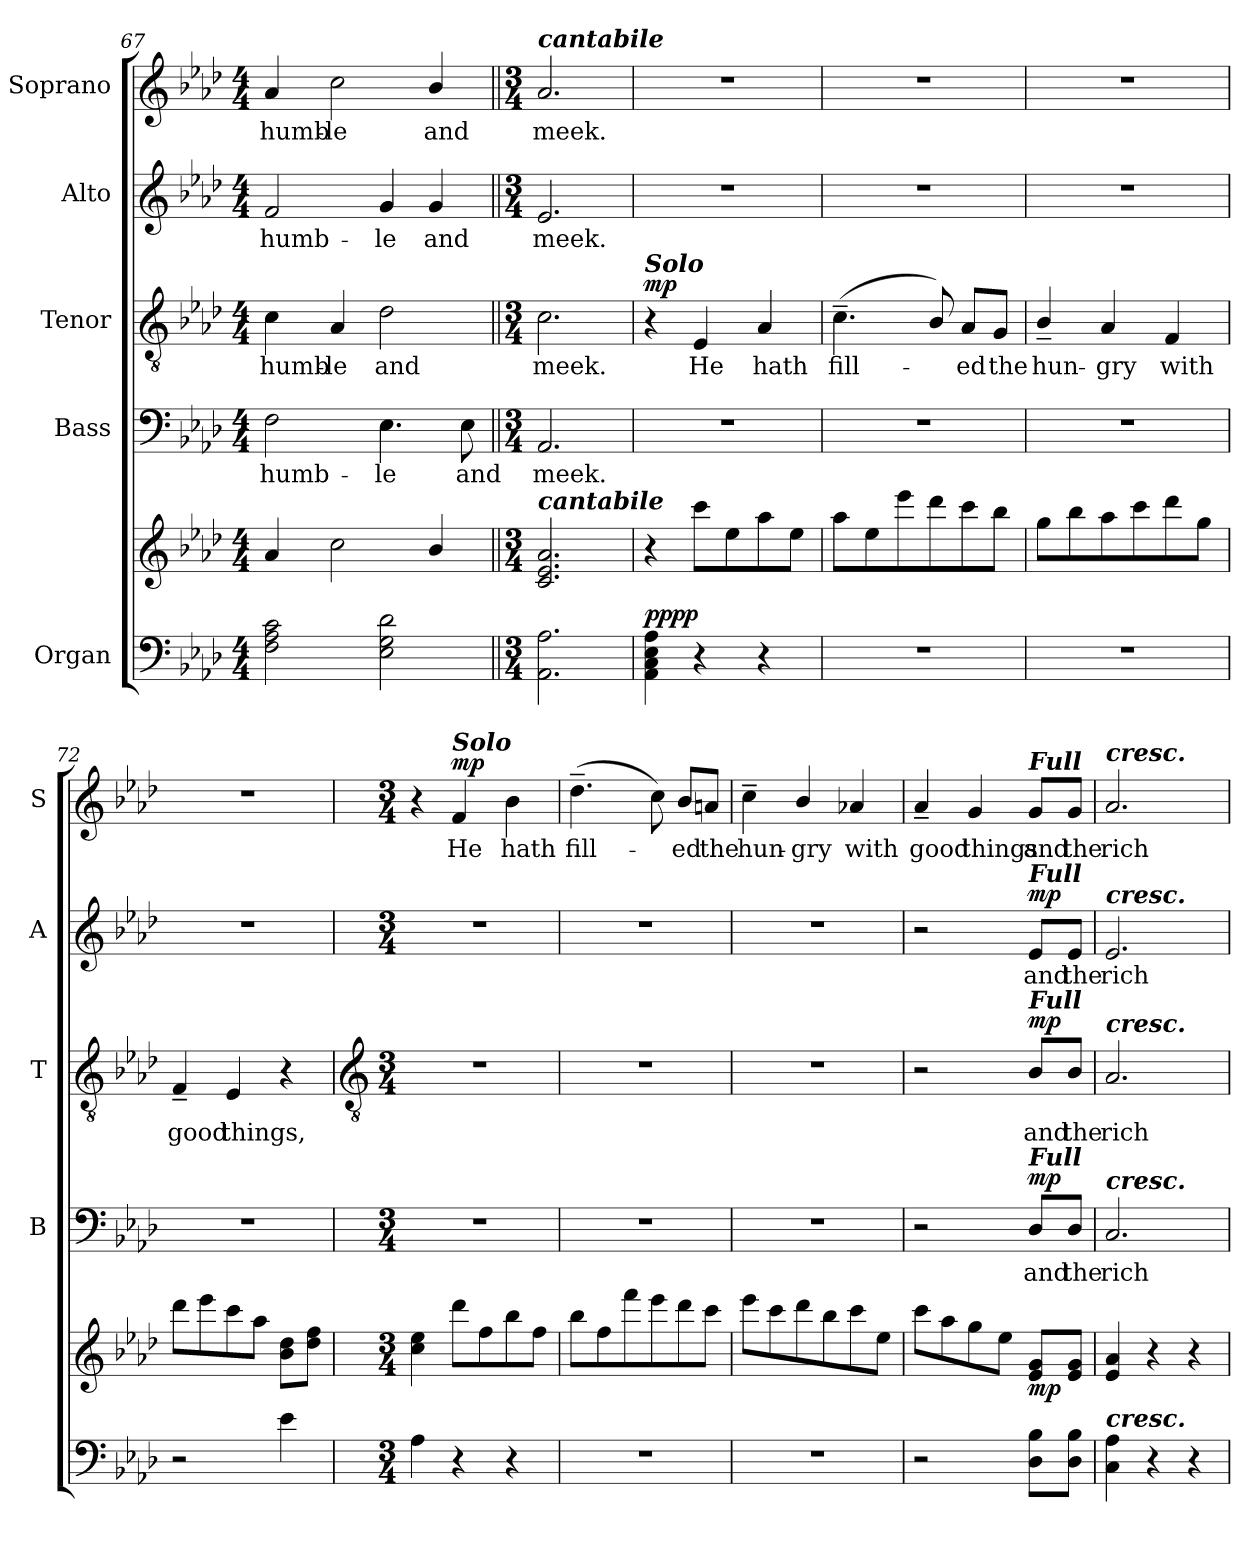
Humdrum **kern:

**kern	**kern	**dynam	**kern	**text	**dynam	**kern	**text	**dynam	**kern	**text	**dynam	**kern	**text	**dynam
*part5	*part5	*part5	*part4	*part4	*part4	*part3	*part3	*part3	*part2	*part2	*part2	*part1	*part1	*part1
*staff6	*staff5	*staff5/6	*staff4	*staff4	*staff4	*staff3	*staff3	*staff3	*staff2	*staff2	*staff2	*staff1	*staff1	*staff1
*I"Organ	*	*	*I"Bass	*	*	*I"Tenor	*	*	*I"Alto	*	*	*I"Soprano	*	*
*	*	*	*I'B	*	*	*I'T	*	*	*I'A	*	*	*I'S	*	*
!!LO:LB:g=z
*clefF4	*clefG2	*	*clefF4	*	*	*clefGv2	*	*	*clefG2	*	*	*clefG2	*	*
*k[b-e-a-d-]	*k[b-e-a-d-]	*	*k[b-e-a-d-]	*	*	*k[b-e-a-d-]	*	*	*k[b-e-a-d-]	*	*	*k[b-e-a-d-]	*	*
*A-:	*A-:	*	*A-:	*	*	*A-:	*	*	*A-:	*	*	*A-:	*	*
*M4/4	*M4/4	*	*M4/4	*	*	*M4/4	*	*	*M4/4	*	*	*M4/4	*	*
=67	=67	=67	=67	=67	=67	=67	=67	=67	=67	=67	=67	=67	=67	=67
!	!	!	!	!LO:LY:b	!	!	!LO:LY:b	!	!	!LO:LY:b	!	!	!LO:LY:b	!
2F 2A- 2c	4a-	.	2F	humb-	.	4c	humb-	.	2f	humb-	.	4a-	humb-	.
!	!	!	!	!	!	!	!LO:LY:b	!	!	!	!	!	!LO:LY:b	!
.	2cc	.	.	.	.	4A-	-le	.	.	.	.	2cc	-le	.
!	!	!	!	!LO:LY:b	!	!	!LO:LY:b	!	!	!LO:LY:b	!	!	!	!
2E- 2G 2d-	.	.	4.E-	-le	.	2d-	and	.	4g	-le	.	.	.	.
!	!	!	!	!	!	!	!	!	!	!LO:LY:b	!	!	!LO:LY:b	!
.	4b-/	.	.	.	.	.	.	.	4g	and	.	4b-/	and	.
!	!	!	!	!LO:LY:b	!	!	!	!	!	!	!	!	!	!
.	.	.	8E-	and	.	.	.	.	.	.	.	.	.	.
=68||	=68||	=68||	=68||	=68||	=68||	=68||	=68||	=68||	=68||	=68||	=68||	=68||	=68||	=68||
*M3/4	*M3/4	*	*M3/4	*	*	*M3/4	*	*	*M3/4	*	*	*M3/4	*	*
*	*MM90	*	*	*	*	*	*	*	*	*	*	*MM90	*	*
!	!	!	!	!	!	!	!	!	!	!	!	!LO:TX:a:Bi:t=cantabile	!	!
!	!LO:TX:a:Bi:t=cantabile	!	!	!	!	!	!	!	!	!	!	!	!	!
!	!	!	!	!LO:LY:b	!	!	!LO:LY:b	!	!	!LO:LY:b	!	!	!LO:LY:b	!
2.AA- 2.A-	2.c 2.e- 2.a-	.	2.AA-	meek.	.	2.c	meek.	.	2.e-	meek.	.	2.a-	meek.	.
=69	=69	=69	=69	=69	=69	=69	=69	=69	=69	=69	=69	=69	=69	=69
!	!	!	!	!	!	!LO:TX:a:Bi:t=Solo	!	!	!	!	!	!	!	!
!	!	!LO:DY:a=2	!LO:N:vis=1	!	!	!	!	!	!LO:N:vis=1	!	!	!LO:N:vis=1	!	!
!	!	!LO:DY:n=1:b	!	!	!	!	!	!LO:DY:b	!	!	!	!	!	!
4AA- 4C 4E- 4A-	4r	pp pp	2.r	.	.	4r	.	mp	2.r	.	.	2.r	.	.
!	!	!	!	!	!	!	!LO:LY:b	!	!	!	!	!	!	!
4r	8cccL	.	.	.	.	4E-	He	.	.	.	.	.	.	.
.	8ee-	.	.	.	.	.	.	.	.	.	.	.	.	.
!	!	!	!	!	!	!	!LO:LY:b	!	!	!	!	!	!	!
4r	8aa-	.	.	.	.	4A-	hath	.	.	.	.	.	.	.
.	8ee-J	.	.	.	.	.	.	.	.	.	.	.	.	.
=70	=70	=70	=70	=70	=70	=70	=70	=70	=70	=70	=70	=70	=70	=70
!LO:N:vis=1	!	!	!LO:N:vis=1	!	!	!	!LO:LY:b	!	!LO:N:vis=1	!	!	!LO:N:vis=1	!	!
2.r	8aa-L	.	2.r	.	.	(<4.c~	fill-	.	2.r	.	.	2.r	.	.
.	8ee-	.	.	.	.	.	.	.	.	.	.	.	.	.
.	8eee-	.	.	.	.	.	.	.	.	.	.	.	.	.
.	8ddd-	.	.	.	.	8B-/)	.	.	.	.	.	.	.	.
!	!	!	!	!	!	!	!LO:LY:b	!	!	!	!	!	!	!
.	8ccc	.	.	.	.	8A-/L	ed	.	.	.	.	.	.	.
!	!	!	!	!	!	!	!LO:LY:b	!	!	!	!	!	!	!
.	8bb-J	.	.	.	.	8G/J	the	.	.	.	.	.	.	.
=71	=71	=71	=71	=71	=71	=71	=71	=71	=71	=71	=71	=71	=71	=71
!LO:N:vis=1	!	!	!LO:N:vis=1	!	!	!	!LO:LY:b	!	!LO:N:vis=1	!	!	!LO:N:vis=1	!	!
2.r	8ggL	.	2.r	.	.	4B-~/	hun-	.	2.r	.	.	2.r	.	.
.	8bb-	.	.	.	.	.	.	.	.	.	.	.	.	.
!	!	!	!	!	!	!	!LO:LY:b	!	!	!	!	!	!	!
.	8aa-	.	.	.	.	4A-	-gry	.	.	.	.	.	.	.
.	8ccc	.	.	.	.	.	.	.	.	.	.	.	.	.
!	!	!	!	!	!	!	!LO:LY:b	!	!	!	!	!	!	!
.	8ddd-	.	.	.	.	4F	with	.	.	.	.	.	.	.
.	8ggJ	.	.	.	.	.	.	.	.	.	.	.	.	.
=72	=72	=72	=72	=72	=72	=72	=72	=72	=72	=72	=72	=72	=72	=72
!	!	!	!LO:N:vis=1	!	!	!	!LO:LY:b	!	!LO:N:vis=1	!	!	!LO:N:vis=1	!	!
2r	8ddd-L	.	2.r	.	.	4F~	good	.	2.r	.	.	2.r	.	.
.	8eee-	.	.	.	.	.	.	.	.	.	.	.	.	.
!	!	!	!	!	!	!	!LO:LY:b	!	!	!	!	!	!	!
.	8ccc	.	.	.	.	4E-	things,	.	.	.	.	.	.	.
.	8aa-J	.	.	.	.	.	.	.	.	.	.	.	.	.
4e-	8b- 8dd-L	.	.	.	.	4r	.	.	.	.	.	.	.	.
.	8dd- 8ffJ	.	.	.	.	.	.	.	.	.	.	.	.	.
!!LO:LB:g=z
=73	=73	=73	=73	=73	=73	=73	=73	=73	=73	=73	=73	=73	=73	=73
*	*	*	*	*	*	*clefGv2	*	*	*	*	*	*	*	*
*M3/4	*M3/4	*	*M3/4	*	*	*M3/4	*	*	*M3/4	*	*	*M3/4	*	*
!	!	!	!LO:N:vis=1	!	!	!LO:N:vis=1	!	!	!LO:N:vis=1	!	!	!	!	!
4A-	4cc 4ee-	.	2.r	.	.	2.r	.	.	2.r	.	.	4r	.	.
!	!	!	!	!	!	!	!	!	!	!	!	!LO:TX:a:Bi:t=Solo	!	!
!	!	!	!	!	!	!	!	!	!	!	!	!	!LO:LY:b	!LO:DY:b
4r	8ddd-L	.	.	.	.	.	.	.	.	.	.	4f	He	mp
.	8ff	.	.	.	.	.	.	.	.	.	.	.	.	.
!	!	!	!	!	!	!	!	!	!	!	!	!	!LO:LY:b	!
4r	8bb-	.	.	.	.	.	.	.	.	.	.	4b-	hath	.
.	8ffJ	.	.	.	.	.	.	.	.	.	.	.	.	.
=74	=74	=74	=74	=74	=74	=74	=74	=74	=74	=74	=74	=74	=74	=74
!LO:N:vis=1	!	!	!LO:N:vis=1	!	!	!LO:N:vis=1	!	!	!LO:N:vis=1	!	!	!	!LO:LY:b	!
2.r	8bb-L	.	2.r	.	.	2.r	.	.	2.r	.	.	(>4.dd-~	fill-	.
.	8ff	.	.	.	.	.	.	.	.	.	.	.	.	.
.	8fff	.	.	.	.	.	.	.	.	.	.	.	.	.
.	8eee-	.	.	.	.	.	.	.	.	.	.	8cc)	.	.
!	!	!	!	!	!	!	!	!	!	!	!	!	!LO:LY:b	!
.	8ddd-	.	.	.	.	.	.	.	.	.	.	8b-/L	ed	.
!	!	!	!	!	!	!	!	!	!	!	!	!	!LO:LY:b	!
.	8cccJ	.	.	.	.	.	.	.	.	.	.	8an/J	the	.
=75	=75	=75	=75	=75	=75	=75	=75	=75	=75	=75	=75	=75	=75	=75
!LO:N:vis=1	!	!	!LO:N:vis=1	!	!	!LO:N:vis=1	!	!	!LO:N:vis=1	!	!	!	!LO:LY:b	!
2.r	8eee-L	.	2.r	.	.	2.r	.	.	2.r	.	.	4cc~	hun-	.
.	8ccc	.	.	.	.	.	.	.	.	.	.	.	.	.
!	!	!	!	!	!	!	!	!	!	!	!	!	!LO:LY:b	!
.	8ddd-	.	.	.	.	.	.	.	.	.	.	4b-/	-gry	.
.	8bb-	.	.	.	.	.	.	.	.	.	.	.	.	.
!	!	!	!	!	!	!	!	!	!	!	!	!	!LO:LY:b	!
.	8ccc	.	.	.	.	.	.	.	.	.	.	4a-X	with	.
.	8ee-J	.	.	.	.	.	.	.	.	.	.	.	.	.
=76	=76	=76	=76	=76	=76	=76	=76	=76	=76	=76	=76	=76	=76	=76
!	!	!	!	!	!	!	!	!	!	!	!	!	!LO:LY:b	!
2r	8cccL	.	2r	.	.	2r	.	.	2r	.	.	4a-~	good	.
.	8aa-	.	.	.	.	.	.	.	.	.	.	.	.	.
!	!	!	!	!	!	!	!	!	!	!	!	!	!LO:LY:b	!
.	8gg	.	.	.	.	.	.	.	.	.	.	4g	things	.
.	8ee-J	.	.	.	.	.	.	.	.	.	.	.	.	.
!	!	!	!	!	!	!	!	!	!	!	!	!LO:TX:a:Bi:t=Full	!	!
!	!	!	!	!	!	!	!	!	!LO:TX:a:Bi:t=Full	!	!	!	!	!
!	!	!	!	!	!	!LO:TX:a:Bi:t=Full	!	!	!	!	!	!	!	!
!	!	!	!LO:TX:a:Bi:t=Full	!	!	!	!	!	!	!	!	!	!	!
!	!	!LO:DY:b	!	!LO:LY:b	!LO:DY:b	!	!LO:LY:b	!LO:DY:b	!	!LO:LY:b	!LO:DY:b	!	!LO:LY:b	!
8D- 8B-L	8e- 8gL	mp	8D-/L	and	mp	8B-/L	and	mp	8e-/L	and	mp	8g/L	and	.
!	!	!	!	!LO:LY:b	!	!	!LO:LY:b	!	!	!LO:LY:b	!	!	!LO:LY:b	!
8D- 8B-J	8e- 8gJ	.	8D-/J	the	.	8B-/J	the	.	8e-/J	the	.	8g/J	the	.
=77	=77	=77	=77	=77	=77	=77	=77	=77	=77	=77	=77	=77	=77	=77
!	!	!	!	!	!	!	!	!	!	!	!	!LO:TX:a:Bi:t=cresc.	!	!
!	!	!	!	!	!	!	!	!	!LO:TX:a:Bi:t=cresc.	!	!	!	!	!
!	!	!	!	!	!	!LO:TX:a:Bi:t=cresc.	!	!	!	!	!	!	!	!
!	!	!	!LO:TX:a:Bi:t=cresc.	!	!	!	!	!	!	!	!	!	!	!
!LO:TX:a:Bi:t=cresc.	!	!	!	!	!	!	!	!	!	!	!	!	!	!
!	!	!	!	!LO:LY:b	!	!	!LO:LY:b	!	!	!LO:LY:b	!	!	!LO:LY:b	!
4C 4A-	4e- 4a-	.	2.C	rich	.	2.A-	rich	.	2.e-	rich	.	2.a-	rich	.
4r	4r	.	.	.	.	.	.	.	.	.	.	.	.	.
4r	4r	.	.	.	.	.	.	.	.	.	.	.	.	.
=	=	=	=	=	=	=	=	=	=	=	=	=	=	=
*-	*-	*-	*-	*-	*-	*-	*-	*-	*-	*-	*-	*-	*-	*-
